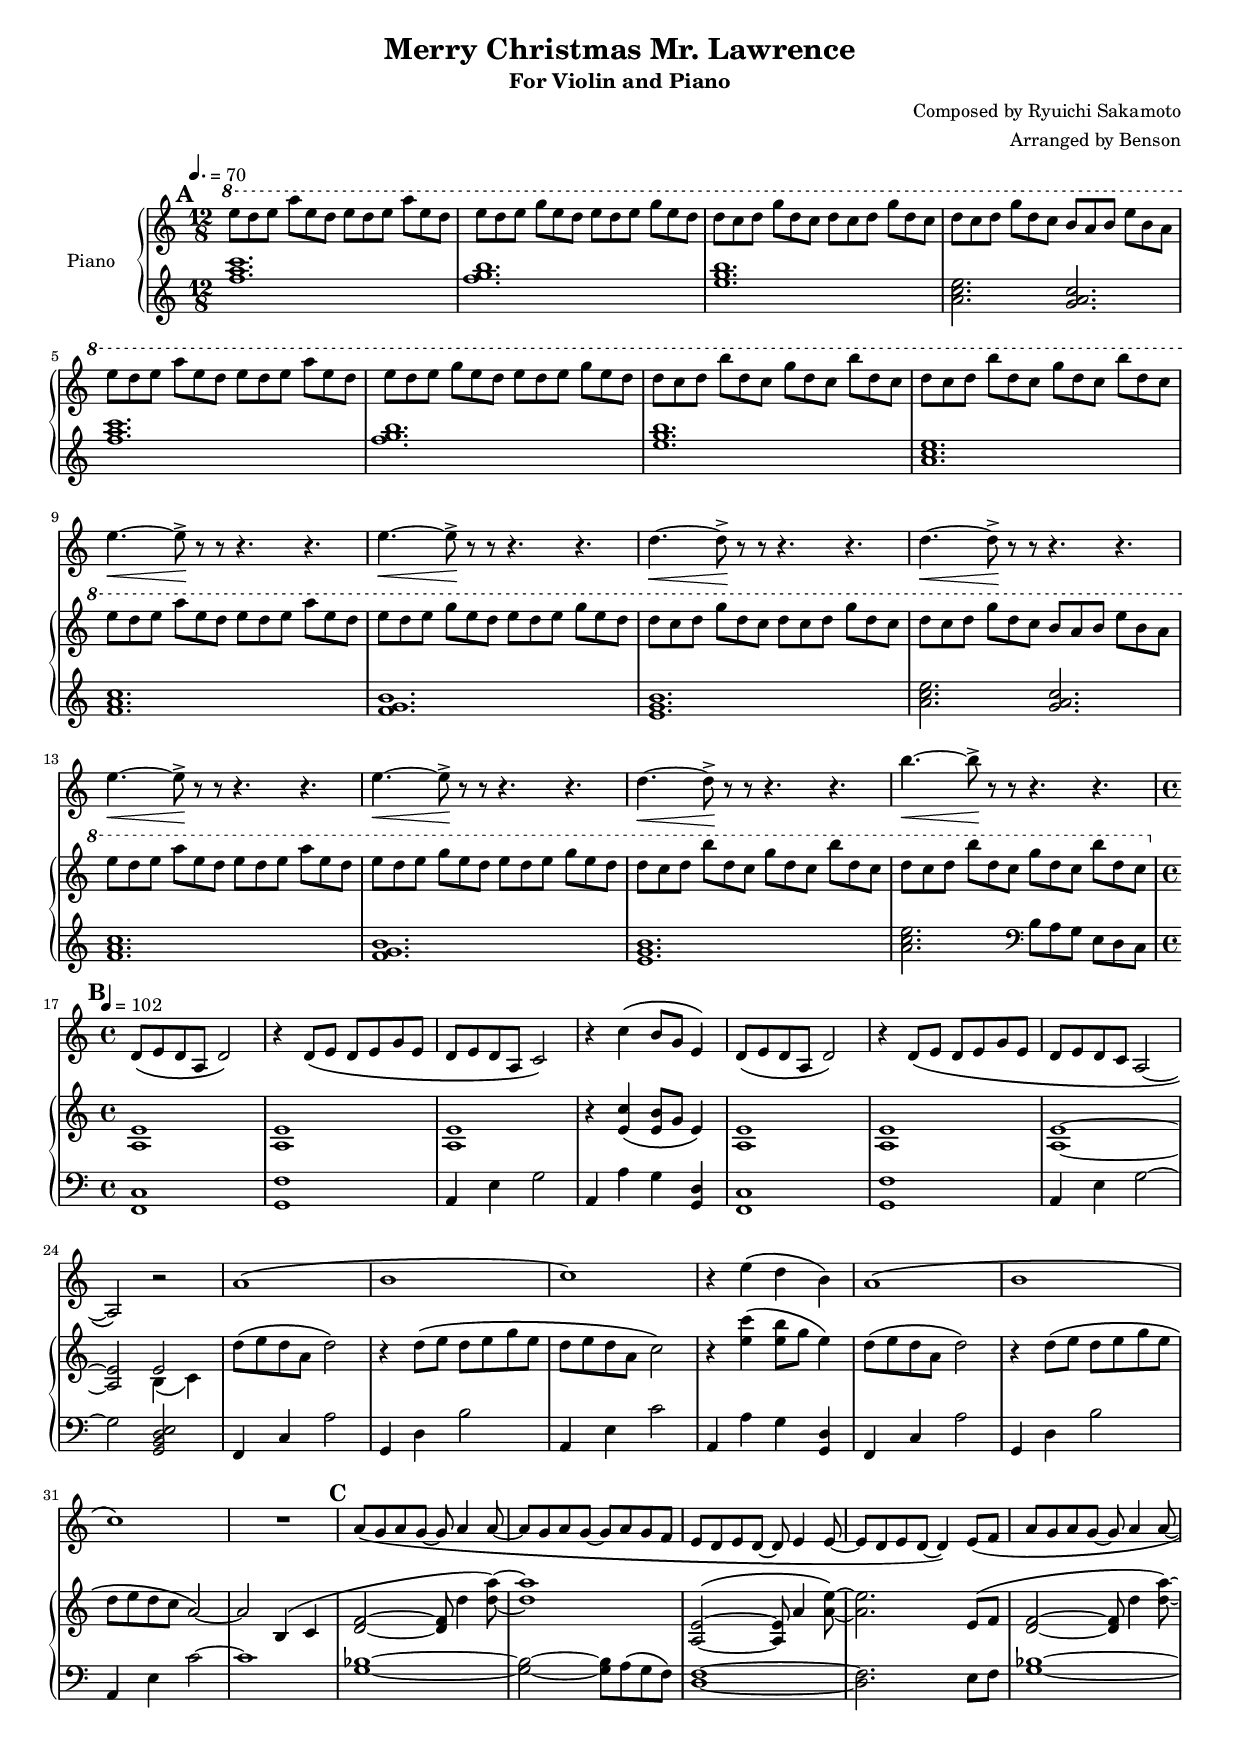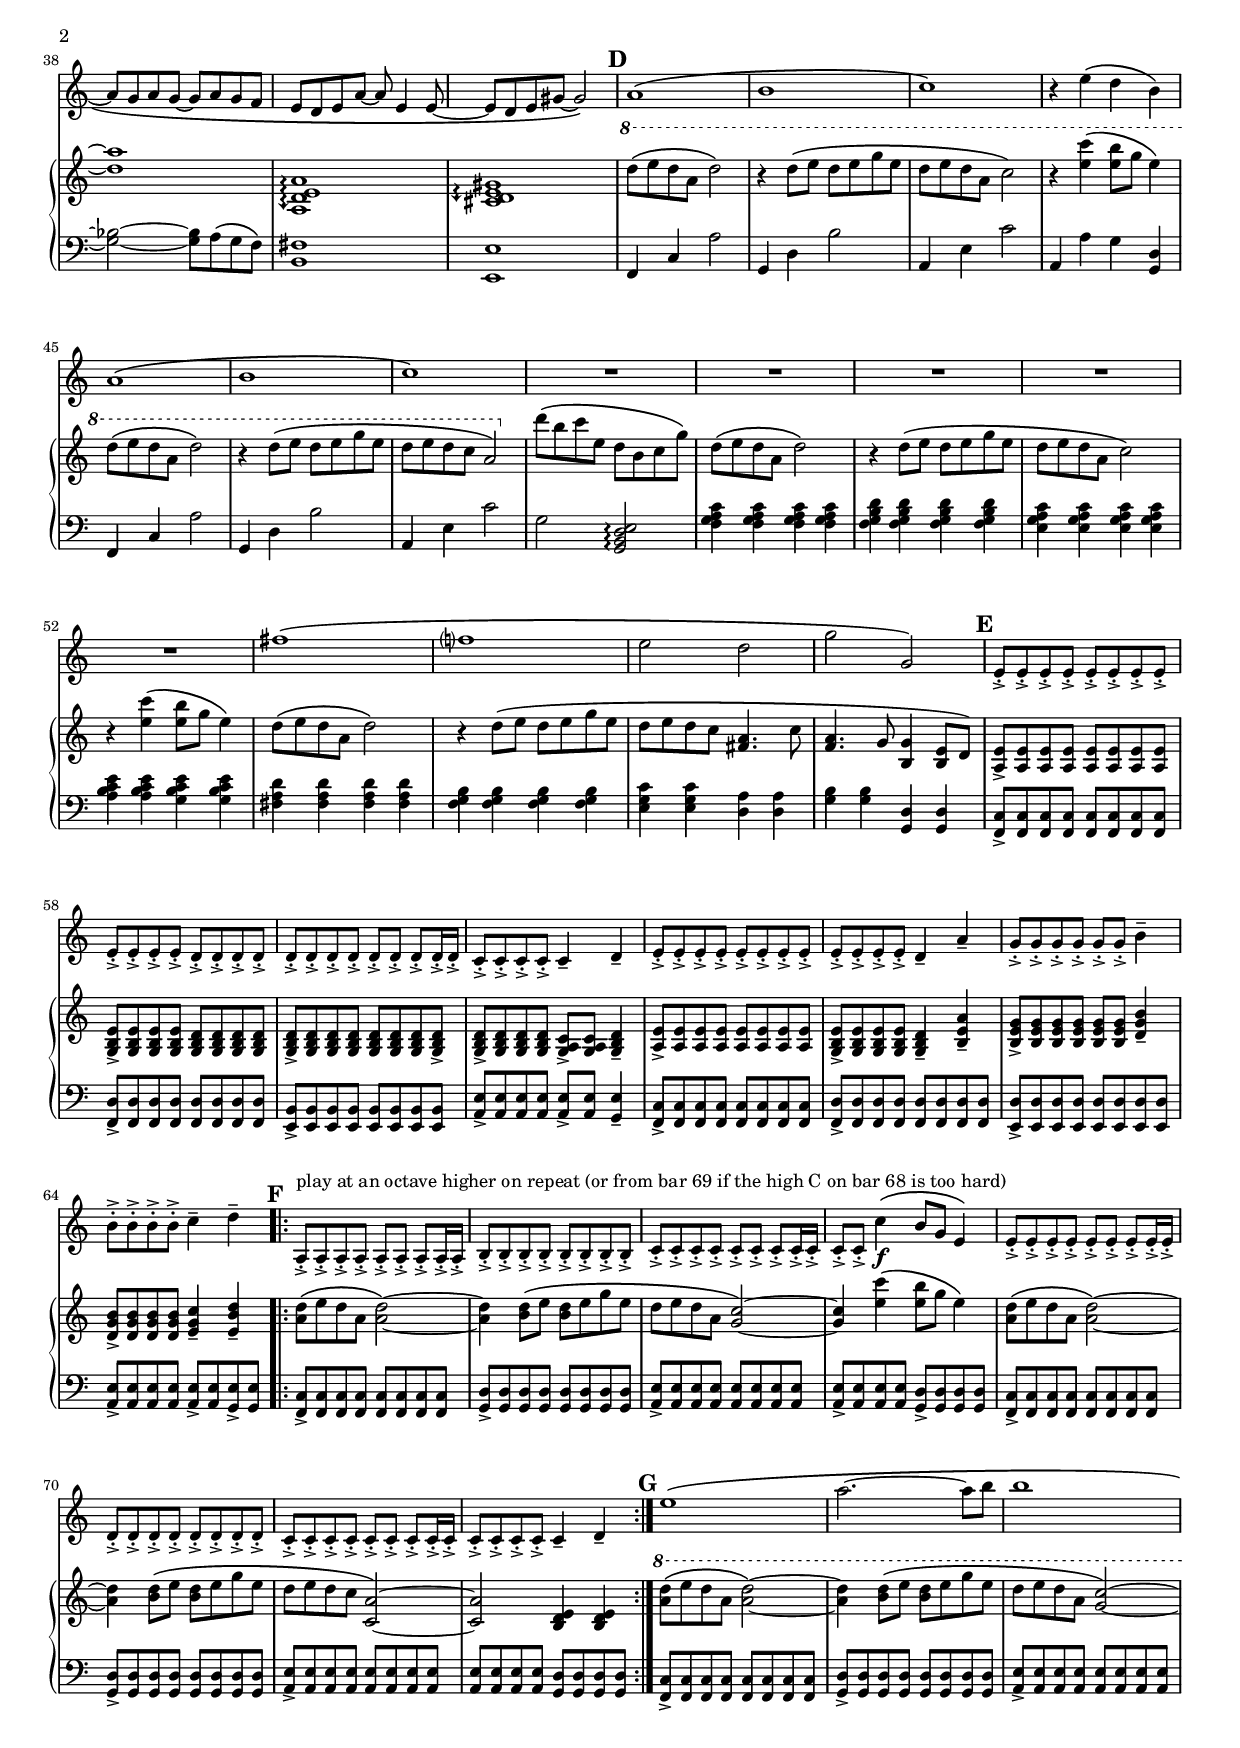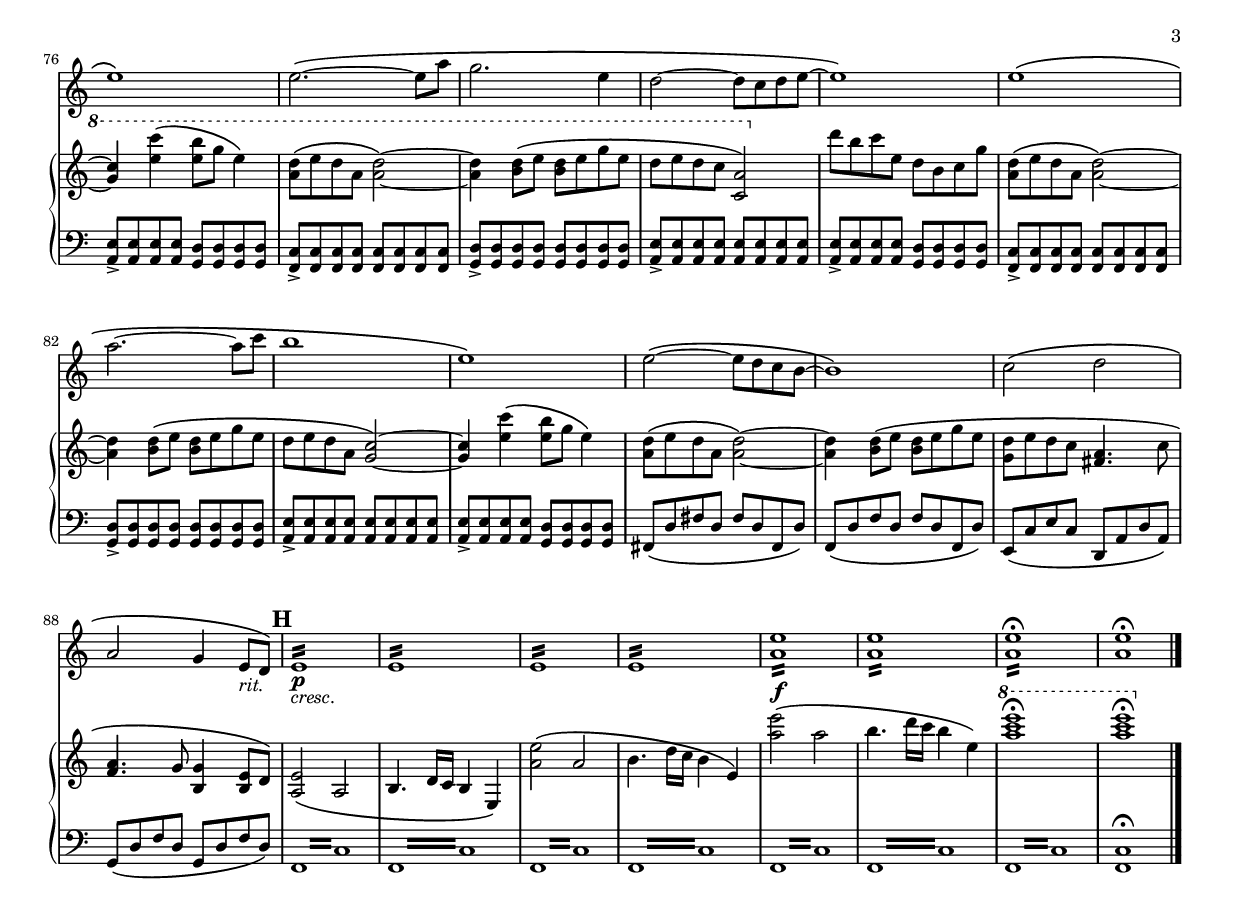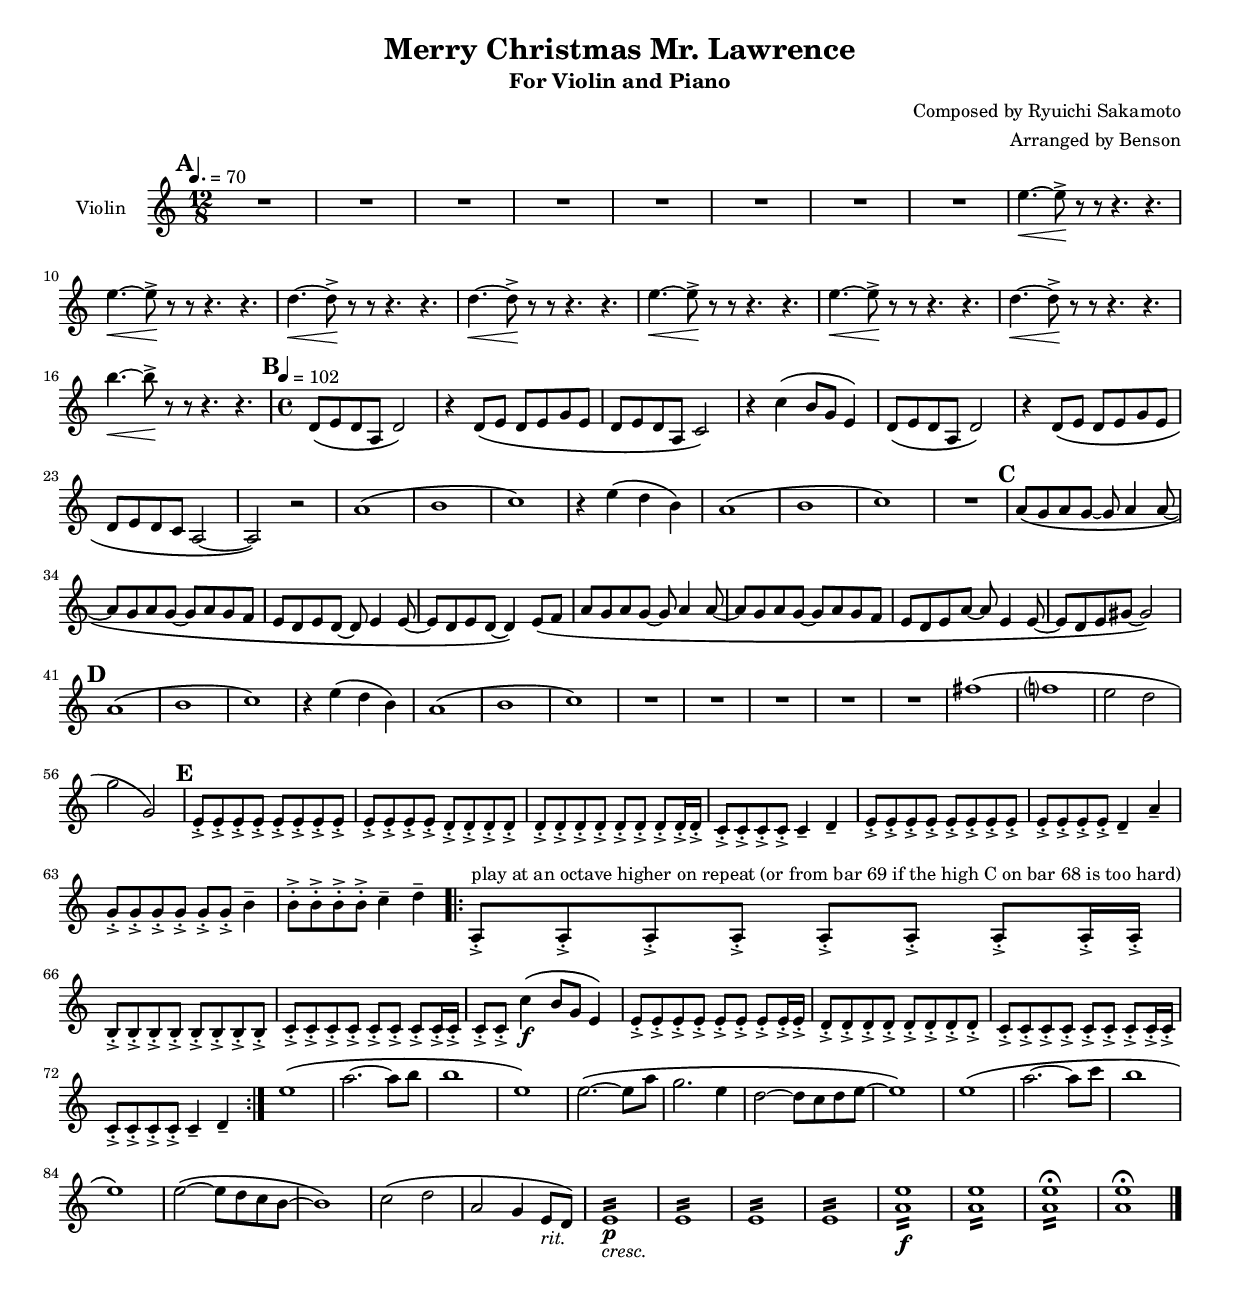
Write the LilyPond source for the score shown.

\version "2.18.2"
\include "articulate.ly"
#(set-global-staff-size 16)

%%%%%%%%%%%%%%%%%%%%%%%%%%%%%%%%%%%%%%%%%%%%%%%%%%%%%%%%%%%%%%%%%%%%%%%%%%%%%%%%%%%%%%%%%%
%%  http://lsr.di.unimi.it/LSR/Item?id=445

%LSR by Jay Anderson.
%modyfied by Simon Albrecht on March 2014.
%=> http://lilypond.1069038.n5.nabble.com/LSR-445-error-td160662.html

#(define (octave-up m t)
 (let* ((octave (1- t))
      (new-note (ly:music-deep-copy m))
      (new-pitch (ly:make-pitch
        octave
        (ly:pitch-notename (ly:music-property m 'pitch))
        (ly:pitch-alteration (ly:music-property m 'pitch)))))
  (set! (ly:music-property new-note 'pitch) new-pitch)
  new-note))

#(define (octavize-chord elements t)
 (cond ((null? elements) elements)
     ((eq? (ly:music-property (car elements) 'name) 'NoteEvent)
       (cons (car elements)
             (cons (octave-up (car elements) t)
                   (octavize-chord (cdr elements) t))))
     (else (cons (car elements) (octavize-chord (cdr elements ) t)))))

#(define (octavize music t)
 (if (eq? (ly:music-property music 'name) 'EventChord)
       (ly:music-set-property! music 'elements (octavize-chord
(ly:music-property music 'elements) t)))
 music)

makeOctaves = #(define-music-function (parser location arg mus) (integer? ly:music?)
 (music-map (lambda (x) (octavize x arg)) (event-chord-wrap! mus)))
%%%%%%%%%%%%%%%%%%%%%%%%%%%%%%%%%%%%%%%%%%%%%%%%%%%%%%%%%%%%%%%%%%%%%%%%%%%%%%%%%%%%%%%%%%

cr = \change Staff = "right"
cl = \change Staff = "left"
rhMark = \markup { 
  \path #0.1 #'((moveto -1 0)(rlineto 0 -1.5)(rlineto 0.5 0))
}

\header {
  title = "Merry Christmas Mr. Lawrence"
  subtitle = "For Violin and Piano"
  composer = "Composed by Ryuichi Sakamoto"
  arranger = "Arranged by Benson"
}

violin-a = \relative c'' {
  \mark \default
  R1.*8
  e4.~\< e8\!-> r r r4. r
  e4.~\< e8\!-> r r r4. r
  d4.~\< d8\!-> r r r4. r
  d4.~\< d8\!-> r r r4. r
  e4.~\< e8\!-> r r r4. r
  e4.~\< e8\!-> r r r4. r
  d4.~\< d8\!-> r r r4. r
  b'4.~\< b8\!-> r r r4. r
}

upper-a = \relative c''' {
  \mark \default
  \ottava #1
  \repeat unfold 2 {
    e8 d e a e d e d e a e d
    e d e g e d e d e g e d
    d c d g d c d c d g d c
    d c d g d c b a b e b a

    e'8 d e a e d e d e a e d
    e d e g e d e d e g e d
    d c d b' d, c g' d c b' d, c
    d c d b' d, c g' d c b' d, c
  }
  \ottava #0
}

lower-a = \relative c'' {
  \clef treble
  <f a c>1.
  <f g b>
  <e g b>
  <a, c e>2. <g a c>

  <f' a c>1.
  <f g b>
  <e g b>
  <a, c e>

  <f a c>1.
  <f g b>
  <e g b>
  <a c e>2. <g a c>

  <f a c>1.
  <f g b>
  <e g b>
  <a c e>2. \clef bass b,8 a g e d c
}

violin-theme = \relative c' {
  d8\( e d a d2\)
  r4 d8\( e d e g e
  d8 e d a c2\)
  r4 c'\( b8 g e4\)
  d8\( e d a d2\)
  r4 d8\( e d e g e
  d8 e d c a2~
  a2\)
}
upper-theme = \relative c' {
  d8\( e d a d2\)
  r4 d8\( e d e g e
  d8 e d a c2\)
  r4 <e c'>\( <e b'>8 g e4\)
  d8\( e d a d2\)
  r4 d8\( e d e g e
  d8 e d c a2~\)
  a2
}
upper-theme-no-end-tie = \relative c' {
  d8\( e d a d2\)
  r4 d8\( e d e g e
  d8 e d a c2\)
  r4 <e c'>\( <e b'>8 g e4\)
  d8\( e d a d2\)
  r4 d8\( e d e g e
  d8 e d c a2\)
}

upper-theme-to-development = \relative c' {
  d8\( e d a d2\)
  r4 d8\( e d e g e
  d8 e d a c2\)
  r4 <e c'>\( <e b'>8 g e4\)
  d8\( e d a d2\)
  r4 d8\( e d e g e
  d8 e d c <a fis>4. c8
  <a f>4. g8 <g b,>4 <e b>8 d\)
}

upper-theme-add-harmony = \relative c' {
  <d a>8\( e d a <d a>2~\)
  q4 <d b>8\( e <d b> e g e
  d8 e d a <c g>2~\)
  q4 <e c'>\( <e b'>8 g e4\)
  <d a>8\( e d a <d a>2~\)
  q4 <d b>8\( e <d b> e g e
  d8 e d c <a c,>2~\)
  q2
}

upper-theme-add-harmony-no-end-tie = \relative c' {
  <d a>8\( e d a <d a>2~\)
  q4 <d b>8\( e <d b> e g e
  d8 e d a <c g>2~\)
  q4 <e c'>\( <e b'>8 g e4\)
  <d a>8\( e d a <d a>2~\)
  q4 <d b>8\( e <d b> e g e
  d8 e d c <a c,>2\)
}

upper-theme-add-harmony-to-development = \relative c' {
  <d a>8\( e d a <d a>2~\)
  q4 <d b>8\( e <d b> e g e
  d8 e d a <c g>2~\)
  q4 <e c'>\( <e b'>8 g e4\)
  <d a>8\( e d a <d a>2~\)
  q4 <d b>8\( e <d b> e g e
  <d g,>8 e d c <a fis>4. c8
  <a f>4. g8 <g b,>4 <e b>8 d\)
}

violin-b = \relative c'' {
  \tempo 4 = 102
  \time 4/4
  \mark \default
  \violin-theme
  r2
  a1\( b c\) r4 e\( d b\)
  a1\( b c\) R1
}

upper-b = \relative c' {
  \tempo 4 = 102
  \time 4/4
  \mark \default
  <a e'>1
  <a e'>1
  <a e'>1
  r4 <e' c'>\( <e b'>8 g e4\)
  <a, e'>1
  <a e'>1
  <a e'>1~ q2
  << { e'2 } \\ { b4\( c\) } >>
  \transpose c c' { \upper-theme }
}

lower-b = \relative c, {
  \time 4/4
  <f c'>1
  <g f'>
  a4 e' g2
  a,4 a' g <g, d'>
  <f c'>1
  <g f'>
  a4 e' g2~
  g2 <g, b d e>

  f4 c' a'2
  g,4 d' b'2
  a,4 e' c'2
  a,4 a' g <g, d'>4
  f4 c' a'2
  g,4 d' b'2
  a,4 e' c'2~
  c1
}

violin-c = \relative c'' {
  \mark \default
  a8\( g a g~ g a4 a8~
  a8 g a g~ g a g f
  e8 d e d~ d e4 e8~
  e8 d e d~ d4\) e8\( f
  a8 g a g~ g a4 a8~
  a8 g a g~ g a g f
  e8 d e a~ a e4 e8~
  e8 d e gis~ gis2\)
}

upper-c = \relative c' {
  b4\( c
  \mark \default
  <d f>2~ q8 d'4 <d a'>8~\)
  q1
  <a, e'>2~\( q8 a'4 <a e'>8~\)
  q2. e8\( f
  <d f>2~ q8 d'4 <d a'>8~\)
  q1
  \arpeggioArrowDown
  <a e d a>1\arpeggio
  <gis e d cis>\arpeggio
  \arpeggioNormal
}

lower-c = \relative c' {
  <g bes>1~
  q2~ q8 a\( g f\)
  <d f>1~
  q2. e8 f
  <g bes>1~
  q2~ q8 a\( g f\)
  <fis b,>1
  <e e,>1
}

violin-d = \relative c'' {
  \mark \default
  a1\( b c\) r4 e\( d b\)
  a1\( b c\) R1
  R1*4
  fis1\( f?1
  e2 d g g,\)
}

upper-d = \relative c''' {
  \mark \default
  \ottava #1
  \transpose c c'' { \upper-theme-no-end-tie }
  \ottava #0
  d8\( b c e, d b c g'\)
  \transpose c c' { \upper-theme-to-development }
}

lower-d = \relative c, {
  f4 c' a'2
  g,4 d' b'2
  a,4 e' c'2
  a,4 a' g <g, d'>4
  f4 c' a'2
  g,4 d' b'2
  a,4 e' c'2
  g2 <g, b d e>2\arpeggio

  <f' g a c>4 q q q
  <f g b d>4 q q q
  <e g a c>4 q q q
  <a b c e>4 q <g b c e>4 q
  <fis a d>4 q q q
  <f g b>4 q q q
  <e g c>4 q <d a'> q
  <g b>4 q <g, d'> q
}

violin-e = \relative c' {
  \mark \default
  \repeat unfold 12 { e8-.-> }
  \repeat unfold 4 { d8-.-> }
  \repeat unfold 7 { d8-.-> } d16-.-> d16-.->
  \repeat unfold 4 { c8-.-> } c4-- d--
  \repeat unfold 8 { e8-.-> }
  \repeat unfold 4 { e8-.-> } d4-- a'4--
  \repeat unfold 6 { g8-.-> } b4--
  \repeat unfold 4 { b8-.-> } c4-- d4--
}

upper-e = \relative c' {
  \mark \default
  <e a,>8-> q q q q q q q
  <e b g>8-> q q q <d b g> q q q
  q8-> q q q q q q q->
  q8-> q q q <c a g>-> q <d b g>4--
  <e a,>8-> q q q q q q q
  <e b g>8-> q q q <d b g>4-- <a' e b>--
  <g e b>8-> q q q q q <b g d>4--
  q8-> q q q <c g e>4-- <d b e,>4--
}

lower-e = \relative c, {
  <f c'>8-> q q q q q q q
  <f d'>8-> q q q q q q q
  <e b'>8-> q q q q q q q
  <a e'>8-> q q q q-> q <g e'>4--
  <f c'>8-> q q q q q q q
  <f d'>8-> q q q q q q q
  <e d'>8-> q q q q q q q
  <a e'>8-> q q q q-> q <g e'>-> q
}

violin-f = \relative c' {
  a8-.->^\markup { play at an octave higher on repeat (or from bar 69 if the high C on bar 68 is too hard) }
  \repeat unfold 6 { a8-.-> } a16-.-> a16-.->
  \repeat unfold 8 { b8-.-> }
  \repeat unfold 7 { c8-.-> } c16-.-> c16-.->
  \repeat unfold 2 { c8-.-> } c'4\(\f b8 g e4\)
  \repeat unfold 7 { e8-.-> } e16-.-> e16-.->
  \repeat unfold 8 { d8-.-> }
  \repeat unfold 7 { c8-.-> } c16-.-> c16-.->
  \repeat unfold 4 { c8-.-> } c4-- d4--
}

upper-f = \relative c' {
  \mark \default
  \transpose c c' { \upper-theme-add-harmony }
  <b d e>4 q
}

lower-f = \relative c, {
  <f c'>8-> q q q q q q q
  <g d'>8-> q q q q q q q
  <a e'>8-> q q q q q q q
  q8-> q q q <g d'>-> q q q
  <f c'>8-> q q q q q q q
  <g d'>8-> q q q q q q q
  <a e'>8-> q q q q q q q
  q8 q q q <g d'> q q q
}

violin-g = \relative c'' {
  e1\(
  a2.~ a8 b
  b1
  e,1\)
  e2.~\( e8 a8
  g2. e4
  d2~ d8 c d e~
  e1\)
  e1\(
  a2.~ a8 c8
  b1
  e,1\)
  e2~\( e8 d8 c b~
  b1\)
  c2\( d
  a2 g4 e8_\markup { \italic "rit." } d\)
}

upper-g = \relative c''' {
  \mark \default
  \ottava #1
  \transpose c c'' { \upper-theme-add-harmony-no-end-tie }
  \ottava #0
  d8 b c e, d b c g'
  \transpose c c' { \upper-theme-add-harmony-to-development }
}

lower-g = \relative c, {
  <f c'>8-> q q q q q q q
  <g d'>8-> q q q q q q q
  <a e'>8-> q q q q q q q
  q8-> q q q <g d'> q q q
  <f c'>8-> q q q q q q q
  <g d'>8-> q q q q q q q
  <a e'>8-> q q q q q q q
  q8-> q q q <g d'> q q q

  <f c'>8-> q q q q q q q
  <g d'>8-> q q q q q q q
  <a e'>8-> q q q q q q q
  q8-> q q q <g d'> q q q
  fis8\( d' fis d fis d fis, d'\)
  f,8\( d' f d f d f, d'\)
  e,8\( c' e c d, a' d a\)
  g8\( d' f d g, d' f d\)
}

violin-h = \relative c' {
  \repeat tremolo 16 e16\p_\markup {\italic cresc. }
  \repeat tremolo 16 e16
  \repeat tremolo 16 e16
  \repeat tremolo 16 e16
  \repeat tremolo 16 <a e'>16\f
  \repeat tremolo 16 <a e'>16
  \repeat tremolo 16 <a e'>16\fermata
  <a e'>1\fermata
}

outro-theme = \relative c' {
  <a e'>2\( a
  b4. d16 c b4 e,\)
}
upper-h = \relative c'''' {
  \mark \default
  \outro-theme
  \transpose c c' { \outro-theme }
  \transpose c c'' { \outro-theme }
  \ottava #1
  <a c e>1\fermata
  <a c e>1\fermata
}

lower-h = \relative c, {
  \repeat unfold 6 {
    \repeat tremolo 8 { f16 c' }
  }
  \repeat tremolo 8 { f,16 c' }
  <f, c'>1\fermata
}

upper = \relative c' {
  \clef treble
  \tempo 4. = 70
  \time 12/8
  \key a \minor
  \upper-a
  \upper-b
  \upper-c
  \upper-d
  \upper-e
  \repeat volta 2 {
    \upper-f
  }
  \upper-g
  \upper-h
  \bar "|."
}

lower = \relative c {
  \clef bass
  \time 12/8
  \key a \minor
  \lower-a
  \lower-b
  \lower-c
  \lower-d
  \lower-e
  \repeat volta 2 {
    \lower-f
  }
  \lower-g
  \lower-h
  \bar "|."
}

dynamics = {
}

violin = \relative c'' {
  \tempo 4. = 70
  \clef treble
  \time 12/8
  \key a \minor
  \violin-a
  \violin-b
  \violin-c
  \violin-d
  \violin-e
  \repeat volta 2 {
    \violin-f
  }
  \violin-g
  \violin-h
  \bar "|."
}

\paper {
  page-breaking = #ly:page-turn-breaking
}
\score {
  <<
    \new Staff = "violinstaff" <<
      \set Staff.midiInstrument = #"violin"
      \set Staff.instrumentName = #"Violin"
      \set Staff.midiMinimumVolume = #0.7
      \set Staff.midiMaximumVolume = #0.8
      \new Voice = "violin" {
        \violin
      }
    >>
    \new PianoStaff <<
      \set PianoStaff.instrumentName = #"Piano"
      \new Staff = "right" {
        \set Staff.midiInstrument = #"acoustic grand"
        \set Staff.midiMinimumVolume = #0.9
        \set Staff.midiMaximumVolume = #1
        \upper
      }
      \new Dynamics = "Dynamics_pf" \dynamics
      \new Staff = "left" {
        \set Staff.midiInstrument = #"acoustic grand"
        \set Staff.midiMinimumVolume = #0.9
        \set Staff.midiMaximumVolume = #1
        \lower
      }
    >>
  >>
  \layout {
    \context {
      % add the RemoveEmptyStaffContext that erases rest-only staves
      \Staff \RemoveEmptyStaves
    }
    \context {
      % add the RemoveEmptyStaffContext that erases rest-only staves
      % \Dynamics \RemoveEmptyStaves
    }
    \context {
      \Score
      % Remove all-rest staves also in the first system
      \override VerticalAxisGroup.remove-first = ##t
      % If only one non-empty staff in a system exists, still print the starting bar
      \override SystemStartBar.collapse-height = #1
    }
    \context {
      \ChordNames
      \override ChordName #'font-size = #-3
    }
  }
  \midi {
    \context {
      \ChordNameVoice \remove Note_performer
    }
  }
}

\book {
\bookOutputSuffix "no-violin"
\score {
  <<
    \new PianoStaff <<
      \set PianoStaff.instrumentName = #"Piano"
      \new Staff = "right" {
        \set Staff.midiInstrument = #"acoustic grand"
        \set Staff.midiMinimumVolume = #0.3
        \set Staff.midiMaximumVolume = #0.7
        \upper
      }
      \new Dynamics = "Dynamics_pf" \dynamics
      \new Staff = "left" {
        \set Staff.midiInstrument = #"acoustic grand"
        \set Staff.midiMinimumVolume = #0.3
        \set Staff.midiMaximumVolume = #0.7
        \lower
      }
    >>
  >>
  \midi {
    \context {
      \ChordNameVoice \remove Note_performer
    }
  }
}
}

\book {
\bookOutputSuffix "violin"
\score {
  <<
    \new Staff = "violinstaff" <<
      \set Staff.midiInstrument = #"violin"
      \set Staff.instrumentName = #"Violin"
      \set Staff.midiMinimumVolume = #0.7
      \set Staff.midiMaximumVolume = #0.8
      \new Voice = "violin" {
        \violin
      }
    >>
  >>
  \layout {
  }
}
}
